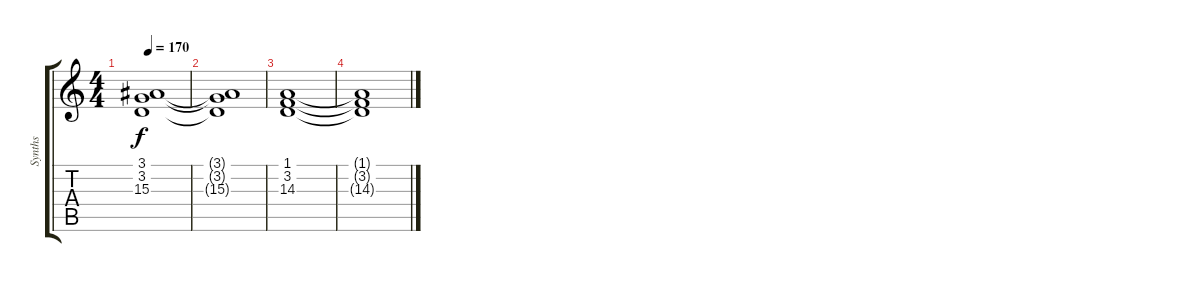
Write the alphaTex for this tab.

\track ("Synths" "Synths") {instrument synthstrings1}
\staff {score tabs}
\tuning (E4 B3 G3 D3 A2 E2) {hide}
\ts (4 4)
\tempo 170
\clef g2
\ks c
(3.1 3.2 15.3).1{dy f} |
(3.1{t} 3.2{t} 15.3{t}).1 |
(1.1 3.2 14.3).1 |
(1.1{t} 3.2{t} 14.3{t}).1
